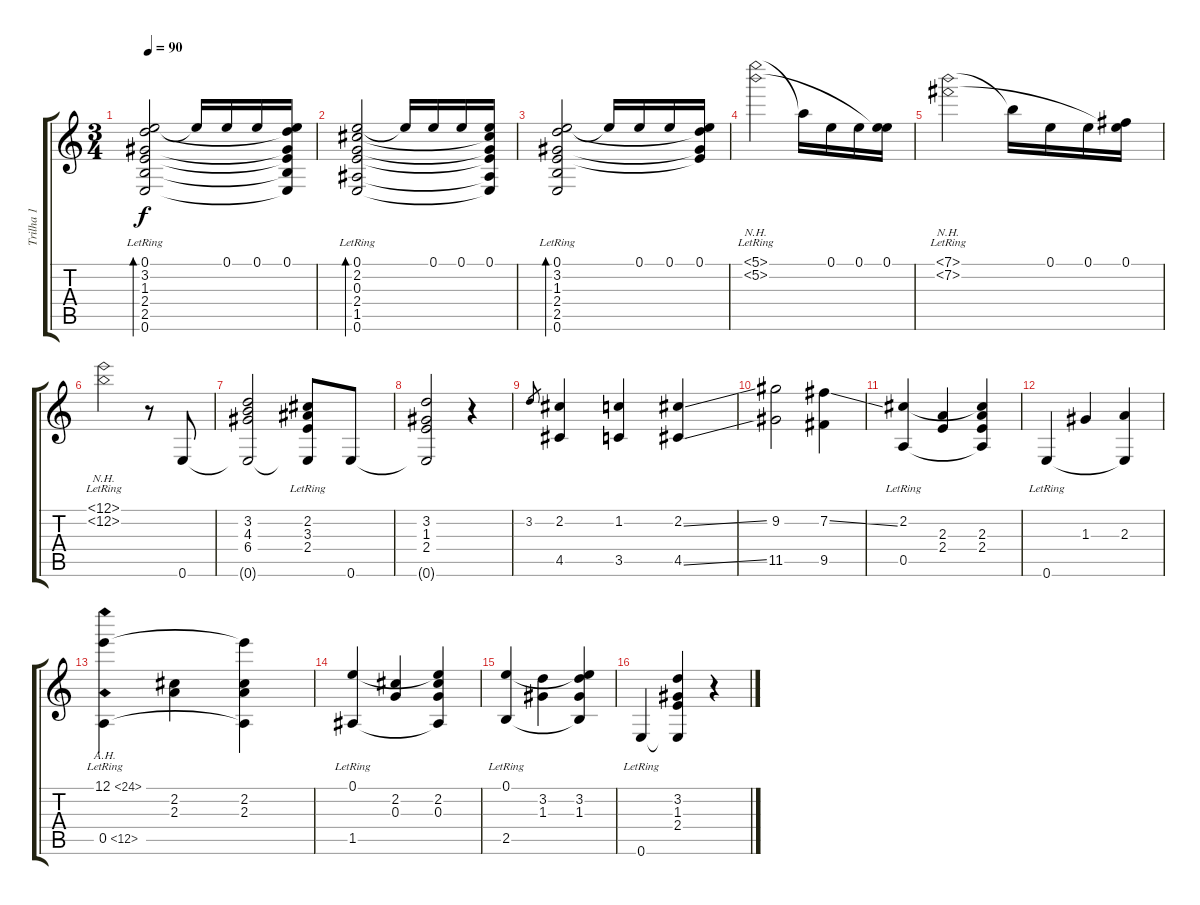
\track ("Trilha 1" "Trilha 1") {instrument acousticguitarnylon}
\staff {score tabs}
\tuning (E4 B3 G3 D3 A2 E2) {hide}
\ts (3 4)
\tempo 90
\clef g2
\ks c
(0.1 3.2{lr} 1.3{lr} 2.4{lr} 2.5{lr} 0.6{lr}).2{bd 60 dy f instrument acousticguitarnylon} 0.1{t}.16 0.1.16 0.1.16 (0.1 3.2{t} 1.3{t} 2.4{t} 2.5{t} 0.6{t}).16 |
(0.1 2.2{lr} 0.3{lr} 2.4{lr} 1.5{lr} 0.6{lr}).2{bd 60} 0.1{t}.16 0.1.16 0.1.16 (0.1 2.2{t} 0.3{t} 2.4{t} 1.5{t} 0.6{t}).16 |
(0.1 3.2{lr} 1.3{lr} 2.4{lr} 2.5{lr} 0.6{lr}).2{bd 60} 0.1{t}.16 0.1.16 0.1.16 (0.1 3.2{t} 1.3{t} 2.4{t}).16 |
(5.1{nh} 5.2{nh lr}).2 5.1{t}.16 0.1.16 0.1.16 (0.1 5.2{t}).16 |
(7.1{nh} 7.2{nh lr}).2 7.1{t}.16 0.1.16 0.1.16 (0.1 7.2{t}).16 |
(12.1{nh} 12.2{nh lr}).2 r.8 0.6.8 |
(3.2 4.3 6.4 0.6{t}).2 (2.2{lr} 3.3{lr} 2.4{lr} 0.6{t}).8 0.6.8 |
(3.2 1.3 2.4 0.6{t}).2 r.4 |
3.2.8{gr} (2.2 4.5).4 (1.2 3.5).4 (2.2{ss} 4.5{ss}).4 |
(9.2 11.5).2 (7.2{ss} 9.5).4 |
(2.2{lr} 0.5{lr}).4 (2.3 2.4).4 (2.2{t} 2.3 2.4 0.5{t}).4 |
0.6{lr}.4 1.3.4 (2.3 0.6{t}).4 |
(12.1{ah 12 lr} 0.5{ah 12 lr}).4 (2.2 2.3).4 (12.1{t} 2.2 2.3 0.5{t}).4 |
(0.1{lr} 1.5{lr}).4 (2.2 0.3).4 (0.1{t} 2.2 0.3 1.5{t}).4 |
(0.1{lr} 2.5{lr}).4 (3.2 1.3).4 (0.1{t} 3.2 1.3 2.5{t}).4 |
0.6{lr}.4 (3.2 1.3 2.4 0.6{t}).4 r.4
